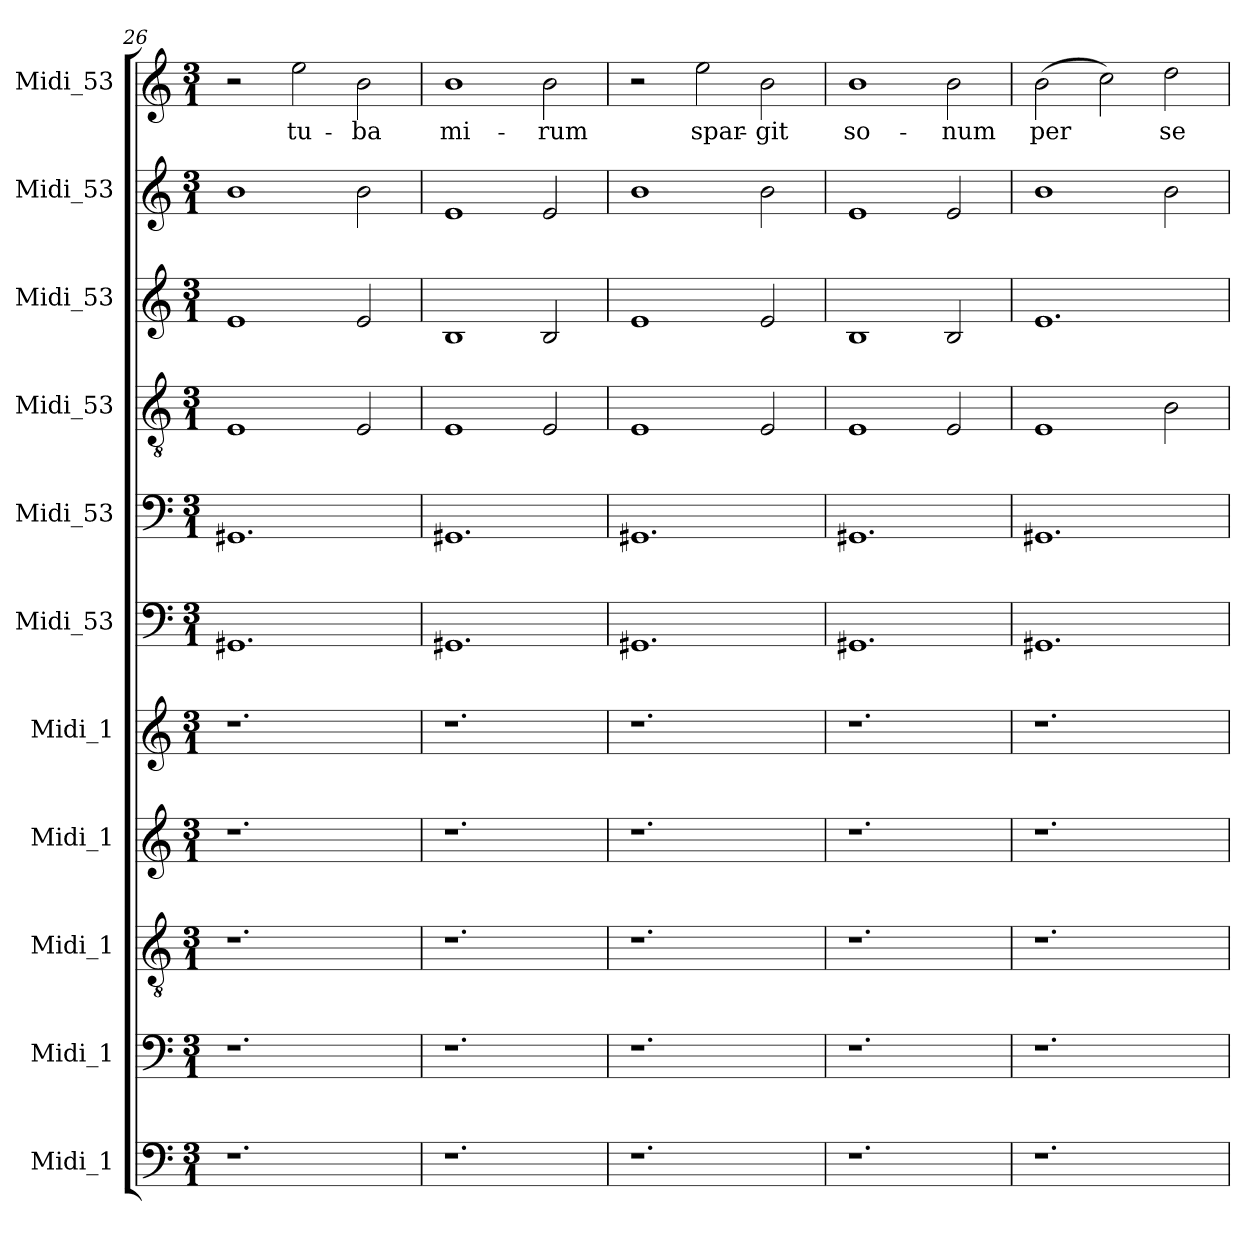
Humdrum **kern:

**kern	**kern	**kern	**kern	**kern	**kern	**kern	**kern	**kern	**kern	**kern	**text
*part11	*part10	*part9	*part8	*part7	*part6	*part5	*part4	*part3	*part2	*part1	*part1
*staff11	*staff10	*staff9	*staff8	*staff7	*staff6	*staff5	*staff4	*staff3	*staff2	*staff1	*staff1
*I"Midi_1	*I"Midi_1	*I"Midi_1	*I"Midi_1	*I"Midi_1	*I"Midi_53	*I"Midi_53	*I"Midi_53	*I"Midi_53	*I"Midi_53	*I"Midi_53	*
*clefF4	*clefF4	*clefGv2	*clefG2	*clefG2	*clefF4	*clefF4	*clefGv2	*clefG2	*clefG2	*clefG2	*
*k[]	*k[]	*k[]	*k[]	*k[]	*k[]	*k[]	*k[]	*k[]	*k[]	*k[]	*
*C:	*C:	*C:	*C:	*C:	*C:	*C:	*C:	*C:	*C:	*C:	*
*M3/1	*M3/1	*M3/1	*M3/1	*M3/1	*M3/1	*M3/1	*M3/1	*M3/1	*M3/1	*M3/1	*
=26	=26	=26	=26	=26	=26	=26	=26	=26	=26	=26	=26
1.r	1.r	1.r	1.r	1.r	1.GG#X	1.GG#X	1E	1e	1b	2r	.
!	!	!	!	!	!	!	!	!	!	!	!LO:LY:b
.	.	.	.	.	.	.	.	.	.	2ee\	tu-
!	!	!	!	!	!	!	!	!	!	!	!LO:LY:b
.	.	.	.	.	.	.	2E/	2e/	2b\	2b\	-ba
=27	=27	=27	=27	=27	=27	=27	=27	=27	=27	=27	=27
!	!	!	!	!	!	!	!	!	!	!	!LO:LY:b
1.r	1.r	1.r	1.r	1.r	1.GG#X	1.GG#X	1E	1B	1e	1b	mi-
!	!	!	!	!	!	!	!	!	!	!	!LO:LY:b
.	.	.	.	.	.	.	2E/	2B/	2e/	2b\	-rum
=28	=28	=28	=28	=28	=28	=28	=28	=28	=28	=28	=28
1.r	1.r	1.r	1.r	1.r	1.GG#X	1.GG#X	1E	1e	1b	2r	.
!	!	!	!	!	!	!	!	!	!	!	!LO:LY:b
.	.	.	.	.	.	.	.	.	.	2ee\	spar-
!	!	!	!	!	!	!	!	!	!	!	!LO:LY:b
.	.	.	.	.	.	.	2E/	2e/	2b\	2b\	-git
=29	=29	=29	=29	=29	=29	=29	=29	=29	=29	=29	=29
!	!	!	!	!	!	!	!	!	!	!	!LO:LY:b
1.r	1.r	1.r	1.r	1.r	1.GG#X	1.GG#X	1E	1B	1e	1b	so-
!	!	!	!	!	!	!	!	!	!	!	!LO:LY:b
.	.	.	.	.	.	.	2E/	2B/	2e/	2b\	-num
=30	=30	=30	=30	=30	=30	=30	=30	=30	=30	=30	=30
!	!	!	!	!	!	!	!	!	!	!	!LO:LY:b
1.r	1.r	1.r	1.r	1.r	1.GG#X	1.GG#X	1E	1.e	1b	(>2b\	per
.	.	.	.	.	.	.	.	.	.	2cc\)	.
!	!	!	!	!	!	!	!	!	!	!	!LO:LY:b
.	.	.	.	.	.	.	2B\	.	2b\	2dd\	se-
=	=	=	=	=	=	=	=	=	=	=	=
*-	*-	*-	*-	*-	*-	*-	*-	*-	*-	*-	*-
